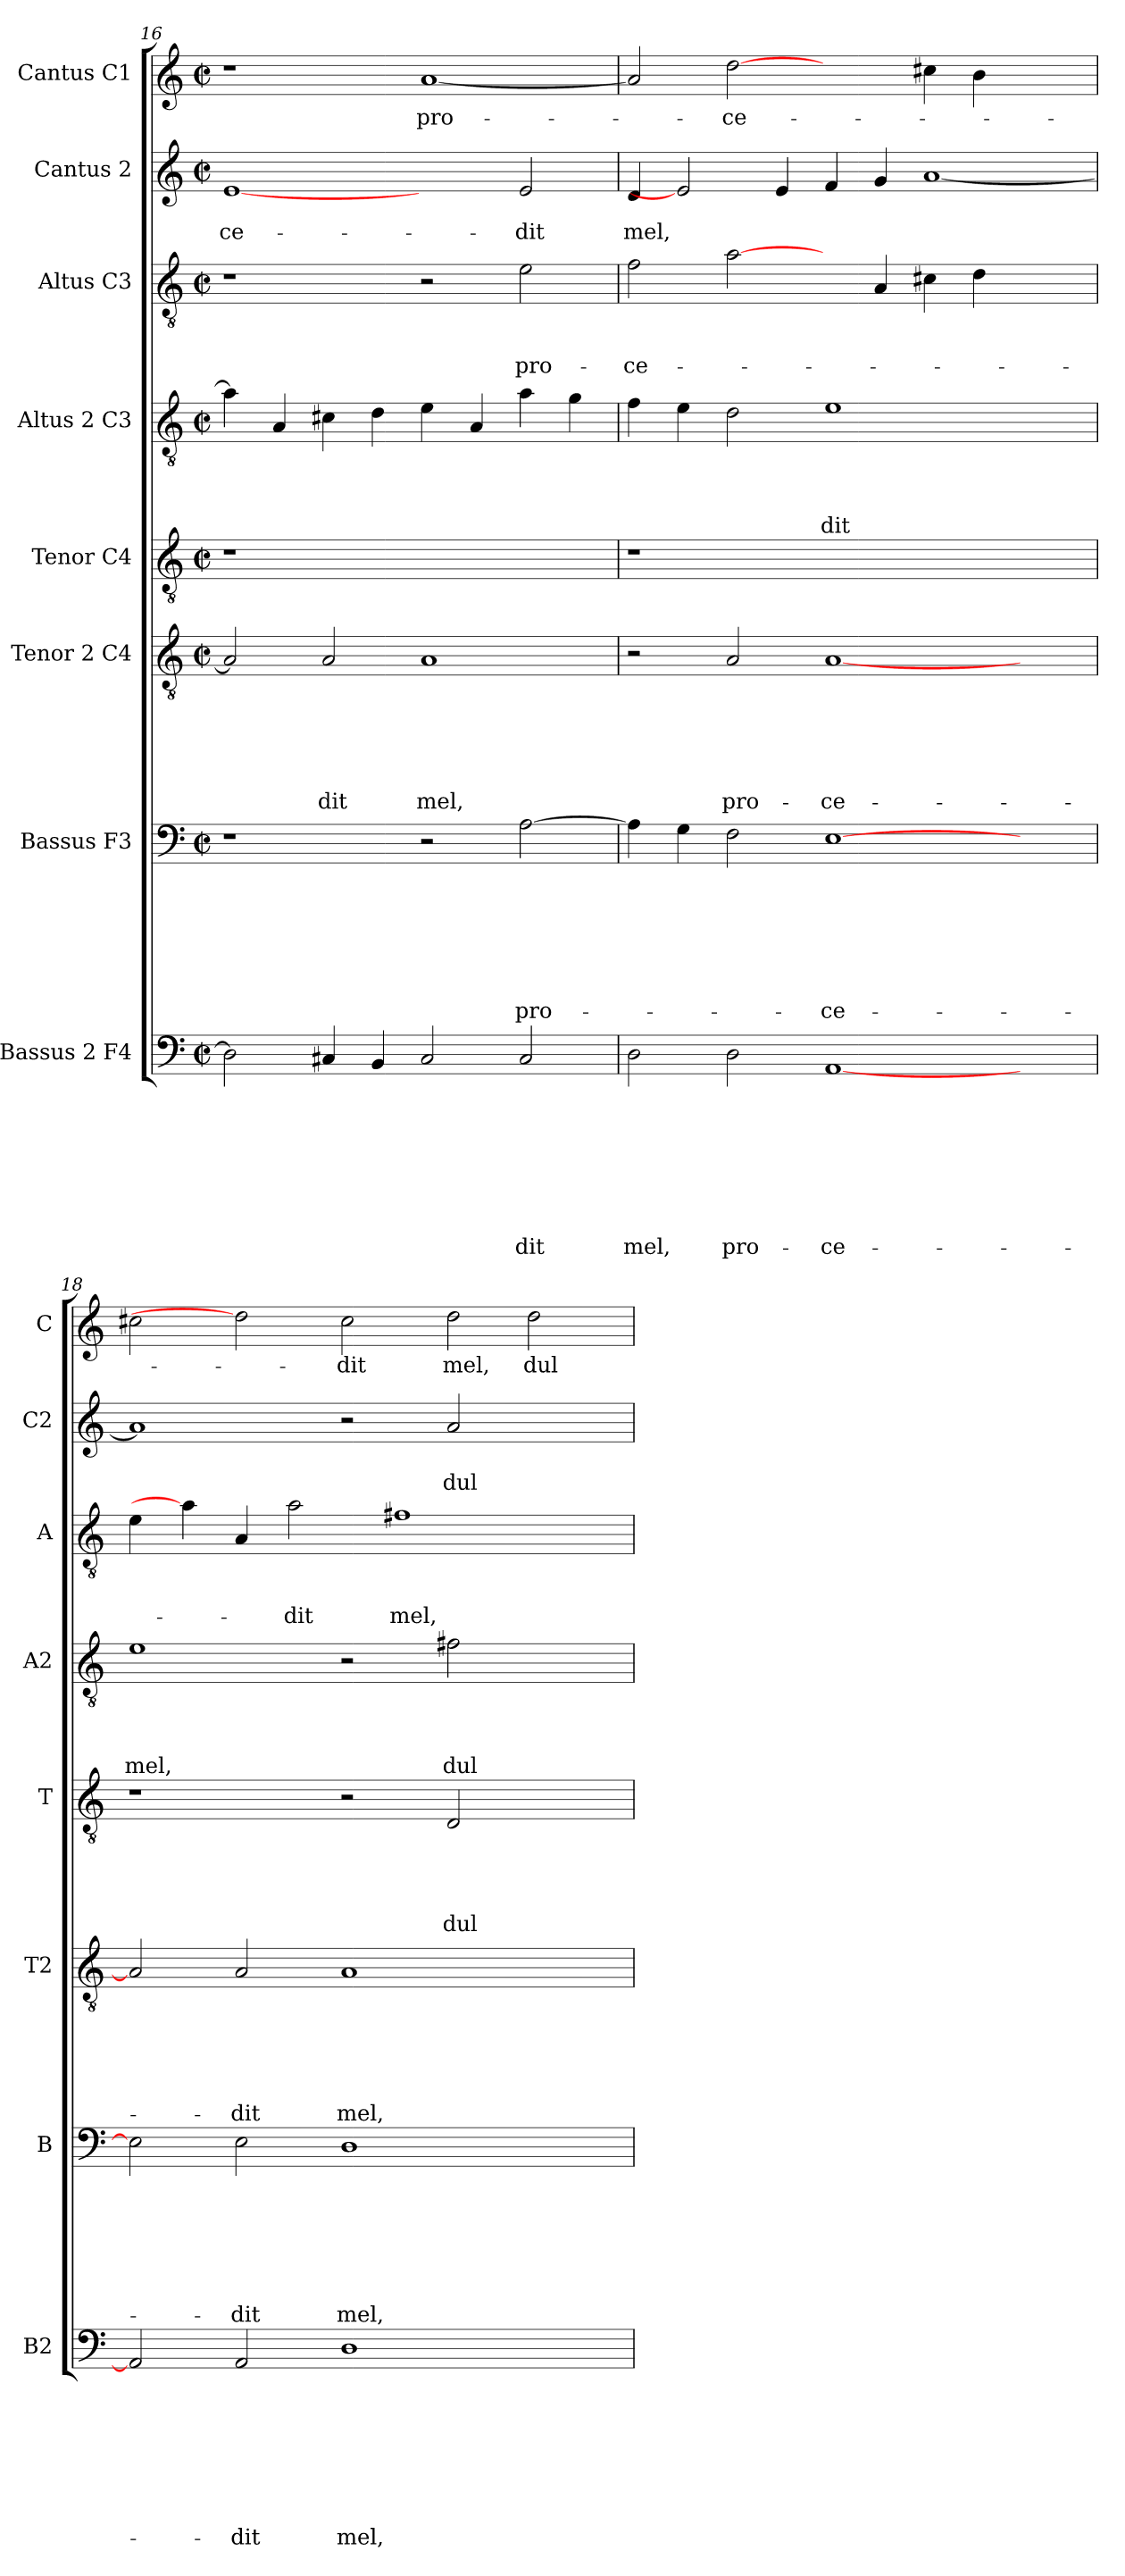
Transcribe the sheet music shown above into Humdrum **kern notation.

**kern	**text	**text	**text	**text	**text	**text	**text	**text	**kern	**text	**text	**text	**text	**text	**text	**text	**kern	**text	**text	**text	**text	**text	**text	**kern	**text	**text	**text	**text	**text	**kern	**text	**text	**text	**text	**kern	**text	**text	**text	**kern	**text	**text	**kern	**text
*part8	*part8	*part8	*part8	*part8	*part8	*part8	*part8	*part8	*part7	*part7	*part7	*part7	*part7	*part7	*part7	*part7	*part6	*part6	*part6	*part6	*part6	*part6	*part6	*part5	*part5	*part5	*part5	*part5	*part5	*part4	*part4	*part4	*part4	*part4	*part3	*part3	*part3	*part3	*part2	*part2	*part2	*part1	*part1
*staff8	*staff8	*staff8	*staff8	*staff8	*staff8	*staff8	*staff8	*staff8	*staff7	*staff7	*staff7	*staff7	*staff7	*staff7	*staff7	*staff7	*staff6	*staff6	*staff6	*staff6	*staff6	*staff6	*staff6	*staff5	*staff5	*staff5	*staff5	*staff5	*staff5	*staff4	*staff4	*staff4	*staff4	*staff4	*staff3	*staff3	*staff3	*staff3	*staff2	*staff2	*staff2	*staff1	*staff1
*I"Bassus 2 F4	*	*	*	*	*	*	*	*	*I"Bassus F3	*	*	*	*	*	*	*	*I"Tenor 2 C4	*	*	*	*	*	*	*I"Tenor C4	*	*	*	*	*	*I"Altus 2 C3	*	*	*	*	*I"Altus C3	*	*	*	*I"Cantus 2	*	*	*I"Cantus C1	*
*I'B2	*	*	*	*	*	*	*	*	*I'B	*	*	*	*	*	*	*	*I'T2	*	*	*	*	*	*	*I'T	*	*	*	*	*	*I'A2	*	*	*	*	*I'A	*	*	*	*I'C2	*	*	*I'C	*
*clefF4	*	*	*	*	*	*	*	*	*clefF4	*	*	*	*	*	*	*	*clefGv2	*	*	*	*	*	*	*clefGv2	*	*	*	*	*	*clefGv2	*	*	*	*	*clefGv2	*	*	*	*clefG2	*	*	*clefG2	*
*k[]	*	*	*	*	*	*	*	*	*k[]	*	*	*	*	*	*	*	*k[]	*	*	*	*	*	*	*k[]	*	*	*	*	*	*k[]	*	*	*	*	*k[]	*	*	*	*k[]	*	*	*k[]	*
*C:	*	*	*	*	*	*	*	*	*C:	*	*	*	*	*	*	*	*C:	*	*	*	*	*	*	*C:	*	*	*	*	*	*C:	*	*	*	*	*C:	*	*	*	*C:	*	*	*C:	*
*M2/2	*	*	*	*	*	*	*	*	*M2/2	*	*	*	*	*	*	*	*M2/2	*	*	*	*	*	*	*M2/2	*	*	*	*	*	*M2/2	*	*	*	*	*M2/2	*	*	*	*M2/2	*	*	*M2/2	*
*met(c|)	*	*	*	*	*	*	*	*	*met(c|)	*	*	*	*	*	*	*	*met(c|)	*	*	*	*	*	*	*met(c|)	*	*	*	*	*	*met(c|)	*	*	*	*	*met(c|)	*	*	*	*met(c|)	*	*	*met(c|)	*
=16	=16	=16	=16	=16	=16	=16	=16	=16	=16	=16	=16	=16	=16	=16	=16	=16	=16	=16	=16	=16	=16	=16	=16	=16	=16	=16	=16	=16	=16	=16	=16	=16	=16	=16	=16	=16	=16	=16	=16	=16	=16	=16	=16
!	!	!	!	!	!	!	!	!	!	!	!	!	!	!	!	!	!	!	!	!	!	!	!	!	!	!	!	!	!	!	!	!	!	!	!	!	!	!	!	!	!LO:LY:b	!	!
2D\]	.	.	.	.	.	.	.	.	1r	.	.	.	.	.	.	.	2A/]	.	.	.	.	.	.	1r	.	.	.	.	.	4a\]	.	.	.	.	1r	.	.	.	[1e	.	-ce-	1r	.
.	.	.	.	.	.	.	.	.	.	.	.	.	.	.	.	.	.	.	.	.	.	.	.	.	.	.	.	.	.	4A/	.	.	.	.	.	.	.	.	.	.	.	.	.
!	!	!	!	!	!	!	!	!	!	!	!	!	!	!	!	!	!	!	!	!	!	!	!LO:LY:b	!	!	!	!	!	!	!	!	!	!	!	!	!	!	!	!	!	!	!	!
4C#X/	.	.	.	.	.	.	.	.	.	.	.	.	.	.	.	.	2A/	.	.	.	.	.	-dit	.	.	.	.	.	.	4c#X\	.	.	.	.	.	.	.	.	.	.	.	.	.
4BB/	.	.	.	.	.	.	.	.	.	.	.	.	.	.	.	.	.	.	.	.	.	.	.	.	.	.	.	.	.	4d\	.	.	.	.	.	.	.	.	.	.	.	.	.
!	!	!	!	!	!	!	!	!	!	!	!	!	!	!	!	!	!	!	!	!	!	!	!LO:LY:b	!	!	!	!	!	!	!	!	!	!	!	!	!	!	!	!	!	!	!	!LO:LY:b
2C#/	.	.	.	.	.	.	.	.	2r	.	.	.	.	.	.	.	1A	.	.	.	.	.	mel,	1ryy	.	.	.	.	.	4e\	.	.	.	.	2r	.	.	.	2ryy	.	.	[1a	pro-
.	.	.	.	.	.	.	.	.	.	.	.	.	.	.	.	.	.	.	.	.	.	.	.	.	.	.	.	.	.	4A/	.	.	.	.	.	.	.	.	.	.	.	.	.
!	!	!	!	!	!	!	!	!LO:LY:b	!	!	!	!	!	!	!	!LO:LY:b	!	!	!	!	!	!	!	!	!	!	!	!	!	!	!	!	!	!	!	!	!	!LO:LY:b	!	!	!LO:LY:b	!	!
2C#/	.	.	.	.	.	.	.	-dit	[2A\	.	.	.	.	.	.	pro-	.	.	.	.	.	.	.	.	.	.	.	.	.	4a\	.	.	.	.	2e\	.	.	pro-	2e/	.	-dit	.	.
.	.	.	.	.	.	.	.	.	.	.	.	.	.	.	.	.	.	.	.	.	.	.	.	.	.	.	.	.	.	4g\	.	.	.	.	.	.	.	.	.	.	.	.	.
=17	=17	=17	=17	=17	=17	=17	=17	=17	=17	=17	=17	=17	=17	=17	=17	=17	=17	=17	=17	=17	=17	=17	=17	=17	=17	=17	=17	=17	=17	=17	=17	=17	=17	=17	=17	=17	=17	=17	=17	=17	=17	=17	=17
!	!	!	!	!	!	!	!	!LO:LY:b	!	!	!	!	!	!	!	!	!	!	!	!	!	!	!	!	!	!	!	!	!	!	!	!	!	!	!	!	!	!LO:LY:b	!	!	!LO:LY:b	!	!
2D\	.	.	.	.	.	.	.	mel,	4A\]	.	.	.	.	.	.	.	2r	.	.	.	.	.	.	1r	.	.	.	.	.	4f\	.	.	.	.	2f\	.	.	-ce-	4d/	.	mel,	2a/]	.
.	.	.	.	.	.	.	.	.	4G\	.	.	.	.	.	.	.	.	.	.	.	.	.	.	.	.	.	.	.	.	4e\	.	.	.	.	.	.	.	.	2e]	.	.	.	.
!	!	!	!	!	!	!	!	!LO:LY:b	!	!	!	!	!	!	!	!	!	!	!	!	!	!	!LO:LY:b	!	!	!	!	!	!	!	!	!	!	!	!	!	!	!	!	!	!	!	!LO:LY:b
2D\	.	.	.	.	.	.	.	pro-	2F\	.	.	.	.	.	.	.	2A/	.	.	.	.	.	pro-	.	.	.	.	.	.	2d\	.	.	.	.	[2a\	.	.	.	.	.	.	[2dd	-ce-
.	.	.	.	.	.	.	.	.	.	.	.	.	.	.	.	.	.	.	.	.	.	.	.	.	.	.	.	.	.	.	.	.	.	.	.	.	.	.	4e/	.	.	.	.
!	!	!	!	!	!	!	!	!LO:LY:b	!	!	!	!	!	!	!	!LO:LY:b	!	!	!	!	!	!	!LO:LY:b	!	!	!	!	!	!	!	!	!	!	!LO:LY:b	!	!	!	!	!	!	!	!	!
[1AA	.	.	.	.	.	.	.	-ce-	[1E	.	.	.	.	.	.	-ce-	[1A	.	.	.	.	.	-ce-	1.ryy	.	.	.	.	.	1e	.	.	.	-dit	4ryy	.	.	.	4f/	.	.	2ryy	.
.	.	.	.	.	.	.	.	.	.	.	.	.	.	.	.	.	.	.	.	.	.	.	.	.	.	.	.	.	.	.	.	.	.	.	4A/	.	.	.	4g/	.	.	.	.
.	.	.	.	.	.	.	.	.	.	.	.	.	.	.	.	.	.	.	.	.	.	.	.	.	.	.	.	.	.	.	.	.	.	.	4c#X\	.	.	.	[1a	.	.	4cc#X\	.
.	.	.	.	.	.	.	.	.	.	.	.	.	.	.	.	.	.	.	.	.	.	.	.	.	.	.	.	.	.	.	.	.	.	.	4d\	.	.	.	.	.	.	4b\	.
2ryy	.	.	.	.	.	.	.	.	2ryy	.	.	.	.	.	.	.	2ryy	.	.	.	.	.	.	.	.	.	.	.	.	2ryy	.	.	.	.	2ryy	.	.	.	.	.	.	2ryy	.
=18	=18	=18	=18	=18	=18	=18	=18	=18	=18	=18	=18	=18	=18	=18	=18	=18	=18	=18	=18	=18	=18	=18	=18	=18	=18	=18	=18	=18	=18	=18	=18	=18	=18	=18	=18	=18	=18	=18	=18	=18	=18	=18	=18
!	!	!	!	!	!	!	!	!	!	!	!	!	!	!	!	!	!	!	!	!	!	!	!	!	!	!	!	!	!	!	!	!	!	!LO:LY:b	!	!	!	!	!	!	!	!	!
2AA/]	.	.	.	.	.	.	.	.	2E\]	.	.	.	.	.	.	.	2A/]	.	.	.	.	.	.	1r	.	.	.	.	.	1e	.	.	.	mel,	4e\	.	.	.	1a]	.	.	2cc#X\	.
.	.	.	.	.	.	.	.	.	.	.	.	.	.	.	.	.	.	.	.	.	.	.	.	.	.	.	.	.	.	.	.	.	.	.	4a\]	.	.	.	.	.	.	.	.
!	!	!	!	!	!	!	!	!LO:LY:b	!	!	!	!	!	!	!	!LO:LY:b	!	!	!	!	!	!	!LO:LY:b	!	!	!	!	!	!	!	!	!	!	!	!	!	!	!	!	!	!	!	!
2AA/	.	.	.	.	.	.	.	-dit	2E\	.	.	.	.	.	.	-dit	2A/	.	.	.	.	.	-dit	.	.	.	.	.	.	.	.	.	.	.	4A/	.	.	.	.	.	.	2dd]	.
!	!	!	!	!	!	!	!	!	!	!	!	!	!	!	!	!	!	!	!	!	!	!	!	!	!	!	!	!	!	!	!	!	!	!	!	!	!	!LO:LY:b	!	!	!	!	!
.	.	.	.	.	.	.	.	.	.	.	.	.	.	.	.	.	.	.	.	.	.	.	.	.	.	.	.	.	.	.	.	.	.	.	2a\	.	.	-dit	.	.	.	.	.
!	!	!	!	!	!	!	!	!LO:LY:b	!	!	!	!	!	!	!	!LO:LY:b	!	!	!	!	!	!	!LO:LY:b	!	!	!	!	!	!	!	!	!	!	!	!	!	!	!	!	!	!	!	!LO:LY:b
1D	.	.	.	.	.	.	.	mel,	1D	.	.	.	.	.	.	mel,	1A	.	.	.	.	.	mel,	2r	.	.	.	.	.	2r	.	.	.	.	.	.	.	.	2r	.	.	2cc#\	-dit
!	!	!	!	!	!	!	!	!	!	!	!	!	!	!	!	!	!	!	!	!	!	!	!	!	!	!	!	!	!	!	!	!	!	!	!	!	!	!LO:LY:b	!	!	!	!	!
.	.	.	.	.	.	.	.	.	.	.	.	.	.	.	.	.	.	.	.	.	.	.	.	.	.	.	.	.	.	.	.	.	.	.	1f#X	.	.	mel,	.	.	.	.	.
!	!	!	!	!	!	!	!	!	!	!	!	!	!	!	!	!	!	!	!	!	!	!	!	!	!	!	!	!	!LO:LY:b	!	!	!	!	!LO:LY:b	!	!	!	!	!	!	!LO:LY:b	!	!LO:LY:b
.	.	.	.	.	.	.	.	.	.	.	.	.	.	.	.	.	.	.	.	.	.	.	.	2D/	.	.	.	.	dul-	2f#X\	.	.	.	dul-	.	.	.	.	2a/	.	dul-	2dd\	mel,
!	!	!	!	!	!	!	!	!	!	!	!	!	!	!	!	!	!	!	!	!	!	!	!	!	!	!	!	!	!	!	!	!	!	!	!	!	!	!	!	!	!	!	!LO:LY:b
2ryy	.	.	.	.	.	.	.	.	2ryy	.	.	.	.	.	.	.	2ryy	.	.	.	.	.	.	2ryy	.	.	.	.	.	2ryy	.	.	.	.	.	.	.	.	2ryy	.	.	2dd\	dul-
.	.	.	.	.	.	.	.	.	.	.	.	.	.	.	.	.	.	.	.	.	.	.	.	.	.	.	.	.	.	.	.	.	.	.	4ryy	.	.	.	.	.	.	.	.
=	=	=	=	=	=	=	=	=	=	=	=	=	=	=	=	=	=	=	=	=	=	=	=	=	=	=	=	=	=	=	=	=	=	=	=	=	=	=	=	=	=	=	=
*-	*-	*-	*-	*-	*-	*-	*-	*-	*-	*-	*-	*-	*-	*-	*-	*-	*-	*-	*-	*-	*-	*-	*-	*-	*-	*-	*-	*-	*-	*-	*-	*-	*-	*-	*-	*-	*-	*-	*-	*-	*-	*-	*-
